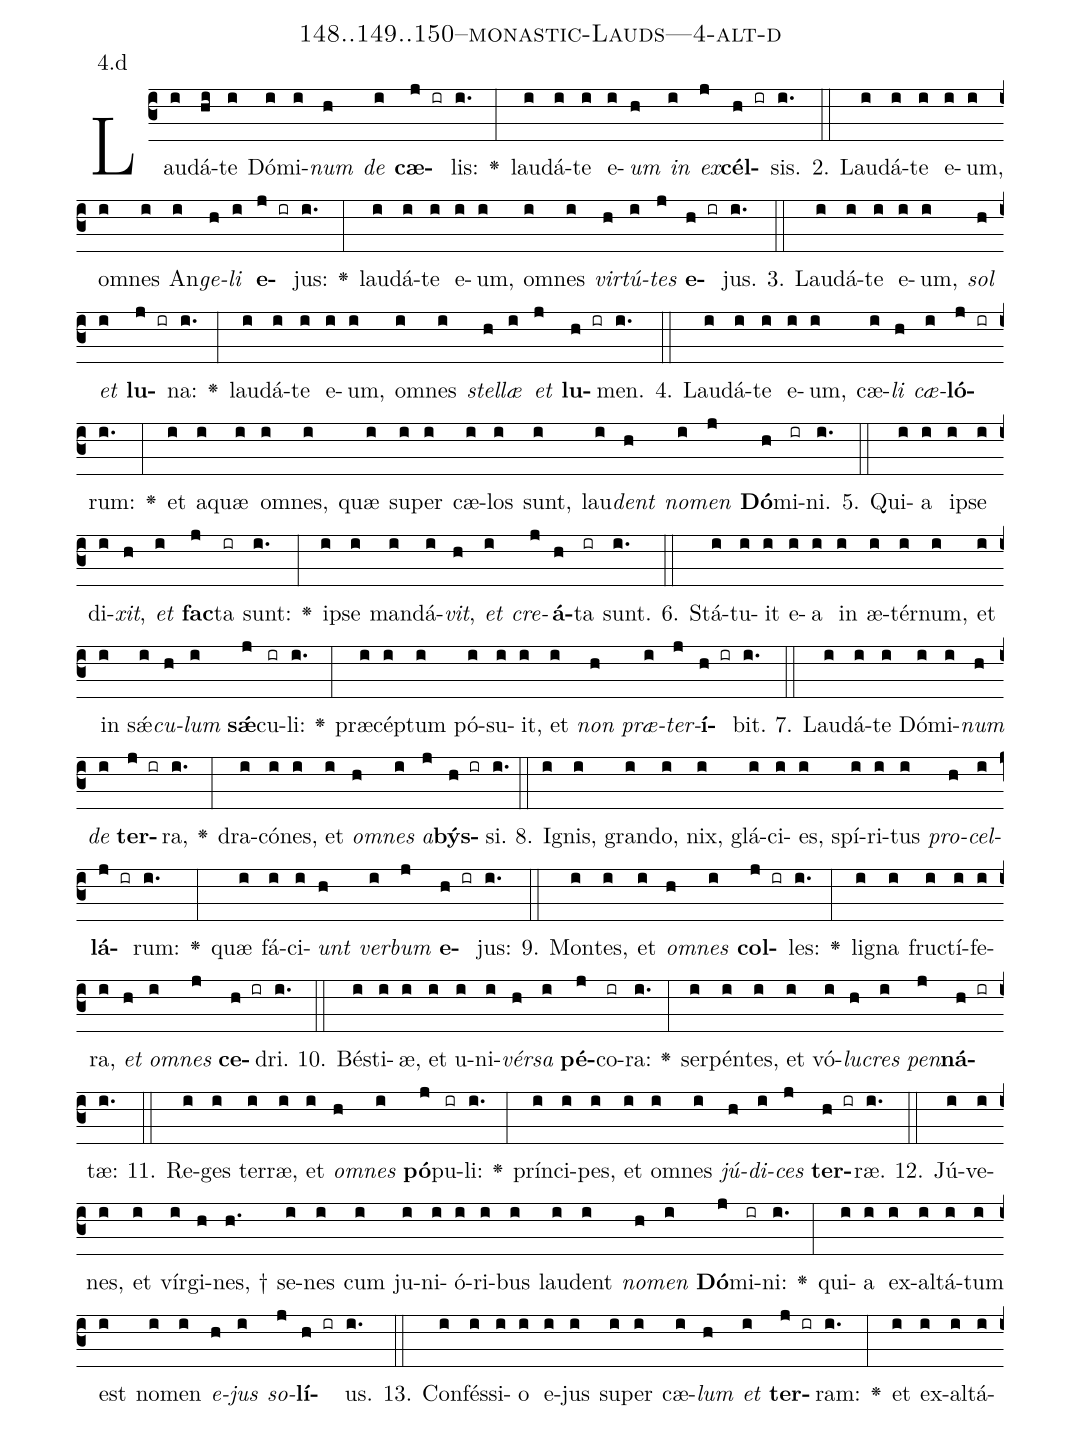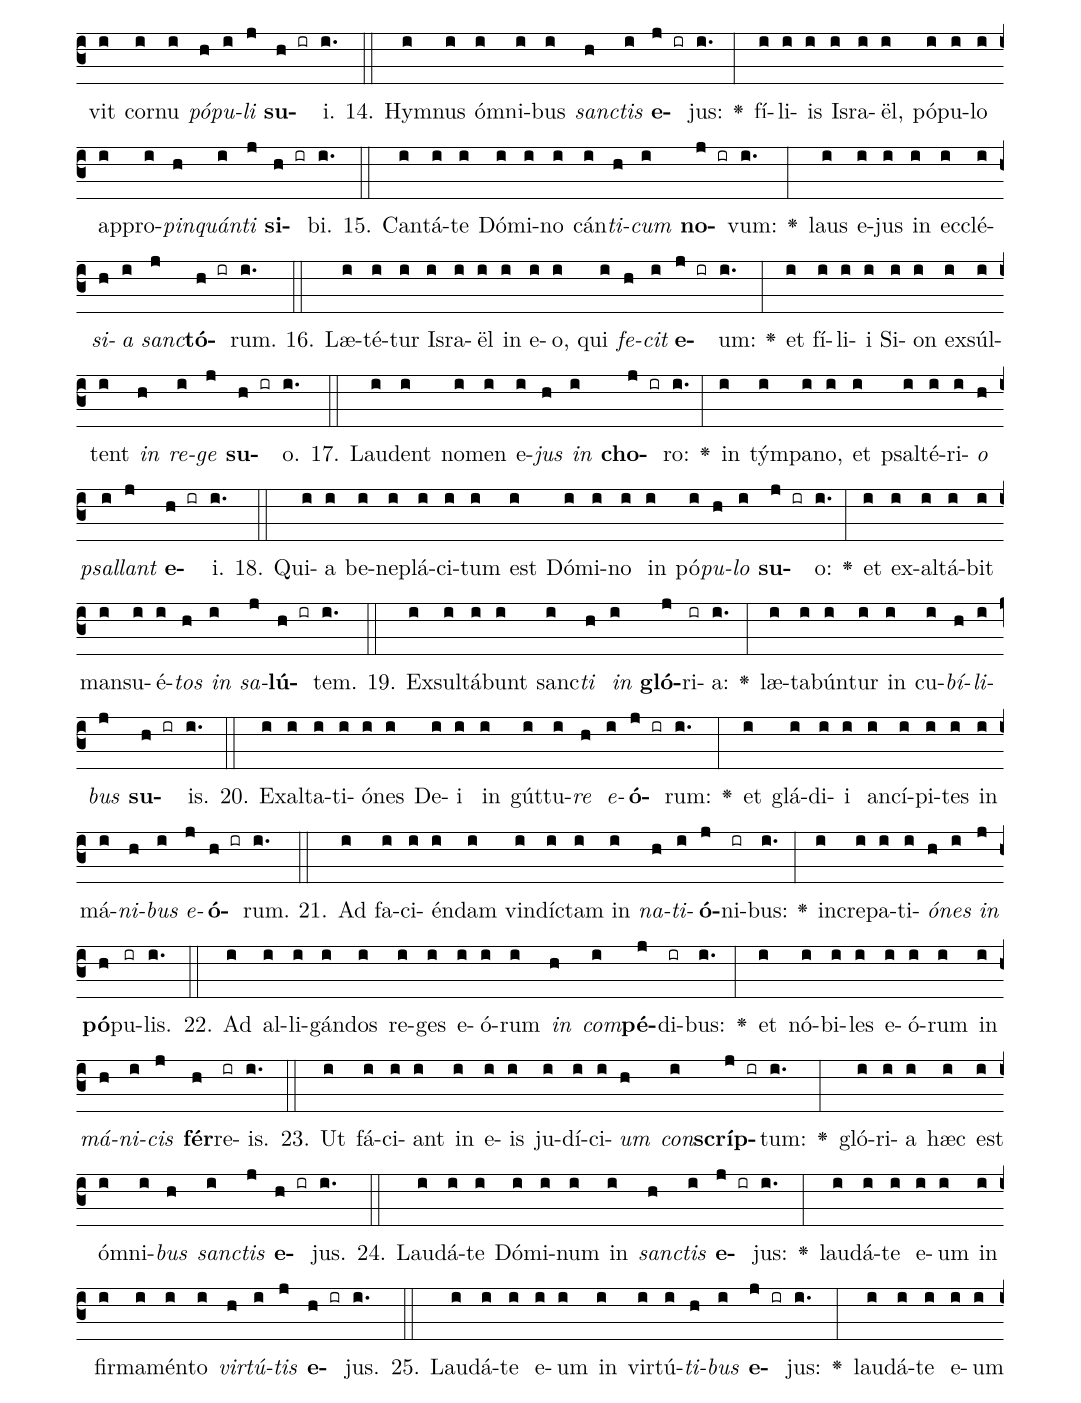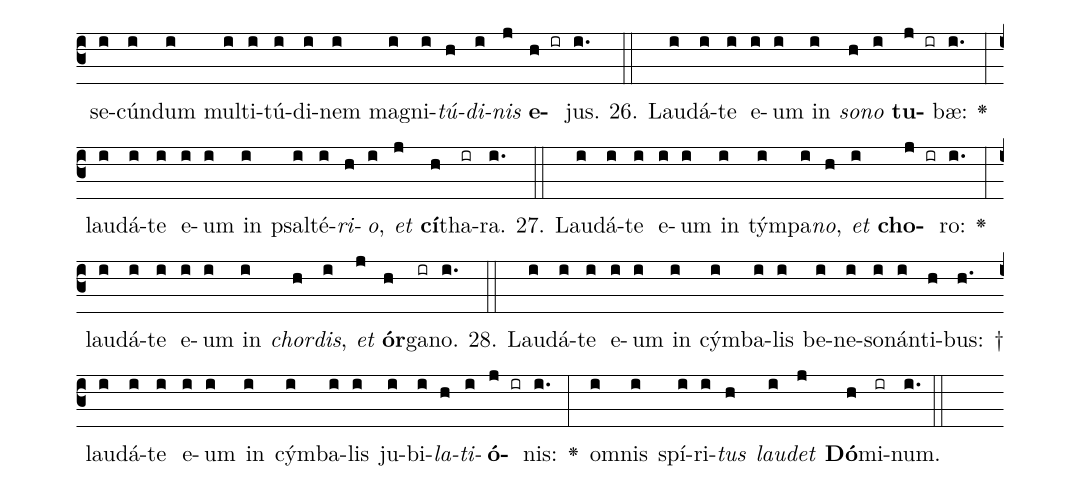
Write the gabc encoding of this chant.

name: 148..149..150--monastic-Lauds---4-alt-d;
annotation: 4.d;
%%
(c3)Lau(i)dá(hi)te(i) Dó(i)mi(i)<i>num</i>(h) <i>de</i>(i) <b>cæ</b>(j ir)lis:(i.) <v>\greheightstar</v>(:) lau(i)dá(i)te(i) e(i)<i>um</i>(h) <i>in</i>(i) <i>ex</i>(j)<b>cél</b>(h ir)sis.(i.) (::)
2. Lau(i)dá(i)te(i) e(i)um,(i) om(i)nes(i) An(i)<i>ge</i>(h)<i>li</i>(i) <b>e</b>(j ir)jus:(i.) <v>\greheightstar</v>(:) lau(i)dá(i)te(i) e(i)um,(i) om(i)nes(i) <i>vir</i>(h)<i>tú</i>(i)<i>tes</i>(j) <b>e</b>(h ir)jus.(i.) (::)
3. Lau(i)dá(i)te(i) e(i)um,(i) <i>sol</i>(h) <i>et</i>(i) <b>lu</b>(j ir)na:(i.) <v>\greheightstar</v>(:) lau(i)dá(i)te(i) e(i)um,(i) om(i)nes(i) <i>stel</i>(h)<i>læ</i>(i) <i>et</i>(j) <b>lu</b>(h ir)men.(i.) (::)
4. Lau(i)dá(i)te(i) e(i)um,(i) cæ(i)<i>li</i>(h) <i>cæ</i>(i)<b>ló</b>(j ir)rum:(i.) <v>\greheightstar</v>(:) et(i) a(i)quæ(i) om(i)nes,(i) quæ(i) su(i)per(i) cæ(i)los(i) sunt,(i) lau(i)<i>dent</i>(h) <i>no</i>(i)<i>men</i>(j) <b>Dó</b>(h)mi(ir)ni.(i.) (::)
5. Qui(i)a(i) ip(i)se(i) di(i)<i>xit</i>,(h) <i>et</i>(i) <b>fac</b>(j)ta(ir) sunt:(i.) <v>\greheightstar</v>(:) ip(i)se(i) man(i)dá(i)<i>vit</i>,(h) <i>et</i>(i) <i>cre</i>(j)<b>á</b>(h)ta(ir) sunt.(i.) (::)
6. Stá(i)tu(i)it(i) e(i)a(i) in(i) æ(i)tér(i)num,(i) et(i) in(i) sǽ(i)<i>cu</i>(h)<i>lum</i>(i) <b>sǽ</b>(j)cu(ir)li:(i.) <v>\greheightstar</v>(:) præ(i)cép(i)tum(i) pó(i)su(i)it,(i) et(i) <i>non</i>(h) <i>præ</i>(i)<i>ter</i>(j)<b>í</b>(h ir)bit.(i.) (::)
7. Lau(i)dá(i)te(i) Dó(i)mi(i)<i>num</i>(h) <i>de</i>(i) <b>ter</b>(j ir)ra,(i.) <v>\greheightstar</v>(:) dra(i)có(i)nes,(i) et(i) <i>om</i>(h)<i>nes</i>(i) <i>a</i>(j)<b>býs</b>(h ir)si.(i.) (::)
8. I(i)gnis,(i) gran(i)do,(i) nix,(i) glá(i)ci(i)es,(i) spí(i)ri(i)tus(i) <i>pro</i>(h)<i>cel</i>(i)<b>lá</b>(j ir)rum:(i.) <v>\greheightstar</v>(:) quæ(i) fá(i)ci(i)<i>unt</i>(h) <i>ver</i>(i)<i>bum</i>(j) <b>e</b>(h ir)jus:(i.) (::)
9. Mon(i)tes,(i) et(i) <i>om</i>(h)<i>nes</i>(i) <b>col</b>(j ir)les:(i.) <v>\greheightstar</v>(:) li(i)gna(i) fruc(i)tí(i)fe(i)ra,(i) <i>et</i>(h) <i>om</i>(i)<i>nes</i>(j) <b>ce</b>(h ir)dri.(i.) (::)
10. Bés(i)ti(i)æ,(i) et(i) u(i)ni(i)<i>vér</i>(h)<i>sa</i>(i) <b>pé</b>(j)co(ir)ra:(i.) <v>\greheightstar</v>(:) ser(i)pén(i)tes,(i) et(i) vó(i)<i>lu</i>(h)<i>cres</i>(i) <i>pen</i>(j)<b>ná</b>(h ir)tæ:(i.) (::)
11. Re(i)ges(i) ter(i)ræ,(i) et(i) <i>om</i>(h)<i>nes</i>(i) <b>pó</b>(j)pu(ir)li:(i.) <v>\greheightstar</v>(:) prín(i)ci(i)pes,(i) et(i) om(i)nes(i) <i>jú</i>(h)<i>di</i>(i)<i>ces</i>(j) <b>ter</b>(h ir)ræ.(i.) (::)
12. Jú(i)ve(i)nes,(i) et(i) vír(i)gi(h)nes, †(h.) se(i)nes(i) cum(i) ju(i)ni(i)ó(i)ri(i)bus(i) lau(i)dent(i) <i>no</i>(h)<i>men</i>(i) <b>Dó</b>(j)mi(ir)ni:(i.) <v>\greheightstar</v>(:) qui(i)a(i) ex(i)al(i)tá(i)tum(i) est(i) no(i)men(i) <i>e</i>(h)<i>jus</i>(i) <i>so</i>(j)<b>lí</b>(h ir)us.(i.) (::)
13. Con(i)fés(i)si(i)o(i) e(i)jus(i) su(i)per(i) cæ(i)<i>lum</i>(h) <i>et</i>(i) <b>ter</b>(j ir)ram:(i.) <v>\greheightstar</v>(:) et(i) ex(i)al(i)tá(i)vit(i) cor(i)nu(i) <i>pó</i>(h)<i>pu</i>(i)<i>li</i>(j) <b>su</b>(h ir)i.(i.) (::)
14. Hym(i)nus(i) óm(i)ni(i)bus(i) <i>sanc</i>(h)<i>tis</i>(i) <b>e</b>(j ir)jus:(i.) <v>\greheightstar</v>(:) fí(i)li(i)is(i) Is(i)ra(i)ël,(i) pó(i)pu(i)lo(i) ap(i)pro(i)<i>pin</i>(h)<i>quán</i>(i)<i>ti</i>(j) <b>si</b>(h ir)bi.(i.) (::)
15. Can(i)tá(i)te(i) Dó(i)mi(i)no(i) cán(i)<i>ti</i>(h)<i>cum</i>(i) <b>no</b>(j ir)vum:(i.) <v>\greheightstar</v>(:) laus(i) e(i)jus(i) in(i) ec(i)clé(i)<i>si</i>(h)<i>a</i>(i) <i>sanc</i>(j)<b>tó</b>(h ir)rum.(i.) (::)
16. Læ(i)té(i)tur(i) Is(i)ra(i)ël(i) in(i) e(i)o,(i) qui(i) <i>fe</i>(h)<i>cit</i>(i) <b>e</b>(j ir)um:(i.) <v>\greheightstar</v>(:) et(i) fí(i)li(i)i(i) Si(i)on(i) ex(i)súl(i)tent(i) <i>in</i>(h) <i>re</i>(i)<i>ge</i>(j) <b>su</b>(h ir)o.(i.) (::)
17. Lau(i)dent(i) no(i)men(i) e(i)<i>jus</i>(h) <i>in</i>(i) <b>cho</b>(j ir)ro:(i.) <v>\greheightstar</v>(:) in(i) tým(i)pa(i)no,(i) et(i) psal(i)té(i)ri(i)<i>o</i>(h) <i>psal</i>(i)<i>lant</i>(j) <b>e</b>(h ir)i.(i.) (::)
18. Qui(i)a(i) be(i)ne(i)plá(i)ci(i)tum(i) est(i) Dó(i)mi(i)no(i) in(i) pó(i)<i>pu</i>(h)<i>lo</i>(i) <b>su</b>(j ir)o:(i.) <v>\greheightstar</v>(:) et(i) ex(i)al(i)tá(i)bit(i) man(i)su(i)é(i)<i>tos</i>(h) <i>in</i>(i) <i>sa</i>(j)<b>lú</b>(h ir)tem.(i.) (::)
19. Ex(i)sul(i)tá(i)bunt(i) sanc(i)<i>ti</i>(h) <i>in</i>(i) <b>gló</b>(j)ri(ir)a:(i.) <v>\greheightstar</v>(:) læ(i)ta(i)bún(i)tur(i) in(i) cu(i)<i>bí</i>(h)<i>li</i>(i)<i>bus</i>(j) <b>su</b>(h ir)is.(i.) (::)
20. Ex(i)al(i)ta(i)ti(i)ó(i)nes(i) De(i)i(i) in(i) gút(i)tu(i)<i>re</i>(h) <i>e</i>(i)<b>ó</b>(j ir)rum:(i.) <v>\greheightstar</v>(:) et(i) glá(i)di(i)i(i) an(i)cí(i)pi(i)tes(i) in(i) má(i)<i>ni</i>(h)<i>bus</i>(i) <i>e</i>(j)<b>ó</b>(h ir)rum.(i.) (::)
21. Ad(i) fa(i)ci(i)én(i)dam(i) vin(i)díc(i)tam(i) in(i) <i>na</i>(h)<i>ti</i>(i)<b>ó</b>(j)ni(ir)bus:(i.) <v>\greheightstar</v>(:) in(i)cre(i)pa(i)ti(i)<i>ó</i>(h)<i>nes</i>(i) <i>in</i>(j) <b>pó</b>(h)pu(ir)lis.(i.) (::)
22. Ad(i) al(i)li(i)gán(i)dos(i) re(i)ges(i) e(i)ó(i)rum(i) <i>in</i>(h) <i>com</i>(i)<b>pé</b>(j)di(ir)bus:(i.) <v>\greheightstar</v>(:) et(i) nó(i)bi(i)les(i) e(i)ó(i)rum(i) in(i) <i>má</i>(h)<i>ni</i>(i)<i>cis</i>(j) <b>fér</b>(h)re(ir)is.(i.) (::)
23. Ut(i) fá(i)ci(i)ant(i) in(i) e(i)is(i) ju(i)dí(i)ci(i)<i>um</i>(h) <i>con</i>(i)<b>scríp</b>(j ir)tum:(i.) <v>\greheightstar</v>(:) gló(i)ri(i)a(i) hæc(i) est(i) óm(i)ni(i)<i>bus</i>(h) <i>sanc</i>(i)<i>tis</i>(j) <b>e</b>(h ir)jus.(i.) (::)
24. Lau(i)dá(i)te(i) Dó(i)mi(i)num(i) in(i) <i>sanc</i>(h)<i>tis</i>(i) <b>e</b>(j ir)jus:(i.) <v>\greheightstar</v>(:) lau(i)dá(i)te(i) e(i)um(i) in(i) fir(i)ma(i)mén(i)to(i) <i>vir</i>(h)<i>tú</i>(i)<i>tis</i>(j) <b>e</b>(h ir)jus.(i.) (::)
25. Lau(i)dá(i)te(i) e(i)um(i) in(i) vir(i)tú(i)<i>ti</i>(h)<i>bus</i>(i) <b>e</b>(j ir)jus:(i.) <v>\greheightstar</v>(:) lau(i)dá(i)te(i) e(i)um(i) se(i)cún(i)dum(i) mul(i)ti(i)tú(i)di(i)nem(i) ma(i)gni(i)<i>tú</i>(h)<i>di</i>(i)<i>nis</i>(j) <b>e</b>(h ir)jus.(i.) (::)
26. Lau(i)dá(i)te(i) e(i)um(i) in(i) <i>so</i>(h)<i>no</i>(i) <b>tu</b>(j ir)bæ:(i.) <v>\greheightstar</v>(:) lau(i)dá(i)te(i) e(i)um(i) in(i) psal(i)té(i)<i>ri</i>(h)<i>o</i>,(i) <i>et</i>(j) <b>cí</b>(h)tha(ir)ra.(i.) (::)
27. Lau(i)dá(i)te(i) e(i)um(i) in(i) tým(i)pa(i)<i>no</i>,(h) <i>et</i>(i) <b>cho</b>(j ir)ro:(i.) <v>\greheightstar</v>(:) lau(i)dá(i)te(i) e(i)um(i) in(i) <i>chor</i>(h)<i>dis</i>,(i) <i>et</i>(j) <b>ór</b>(h)ga(ir)no.(i.) (::)
28. Lau(i)dá(i)te(i) e(i)um(i) in(i) cým(i)ba(i)lis(i) be(i)ne(i)so(i)nán(i)ti(h)bus: †(h.) lau(i)dá(i)te(i) e(i)um(i) in(i) cým(i)ba(i)lis(i) ju(i)bi(i)<i>la</i>(h)<i>ti</i>(i)<b>ó</b>(j ir)nis:(i.) <v>\greheightstar</v>(:) om(i)nis(i) spí(i)ri(i)<i>tus</i>(h) <i>lau</i>(i)<i>det</i>(j) <b>Dó</b>(h)mi(ir)num.(i.) (::)
